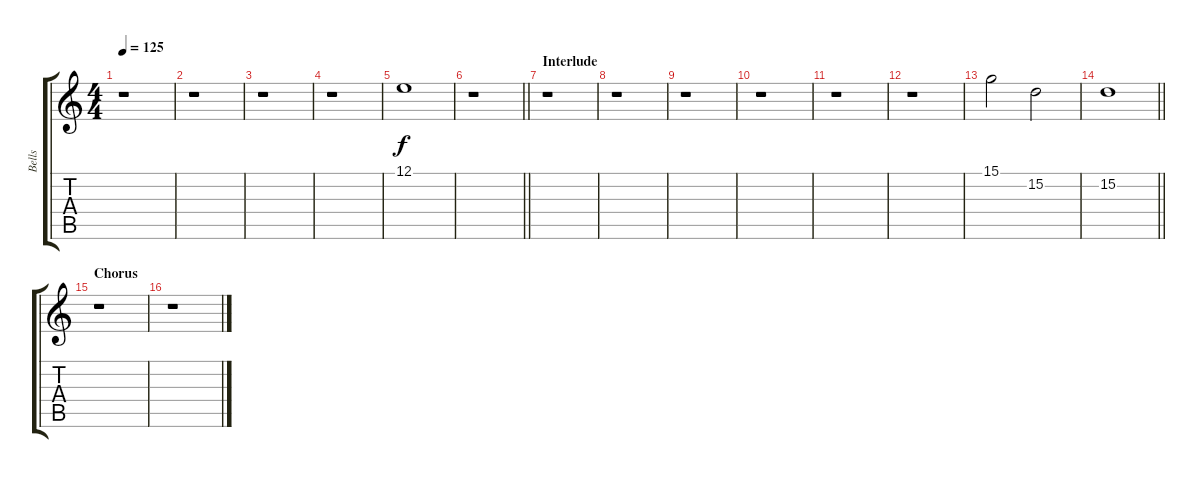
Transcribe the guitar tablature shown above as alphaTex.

\track ("Bells" "Bells") {instrument tubularbells}
\staff {score tabs}
\tuning (E4 B3 G3 D3 A2 E2) {hide}
\ts (4 4)
\tempo 125
\clef g2
\ks c
r.1{dy f} |
r.1 |
r.1 |
r.1 |
12.1.1 |
\barLineRight lightlight
r.1 |
\section ("" "Interlude ")
r.1 |
r.1 |
r.1 |
r.1 |
r.1 |
r.1 |
15.1.2 15.2.2 |
\barLineRight lightlight
15.2.1 |
\section ("" "Chorus ")
r.1 |
r.1
